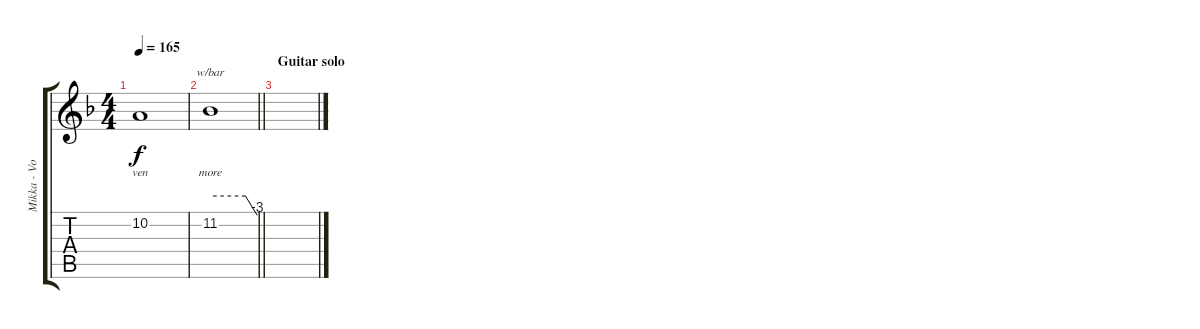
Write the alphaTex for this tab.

\track ("Mikka - Vox" "Mikka - Vo") {instrument violin}
\staff {score tabs}
\tuning (E4 B3 G3 D3 A2 E2) {hide}
\ts (4 4)
\tempo 165
\clef g2
\ks dminor
10.2.1{lyrics (0 "ven") lyrics (1 "") lyrics (2 "") lyrics (3 "") lyrics (4 "") dy f} |
\barLineRight lightlight
11.2.1{tbe (custom default 0 0 45 0 60 -12) lyrics (0 "more") lyrics (1 "") lyrics (2 "") lyrics (3 "") lyrics (4 "")} |
\section ("" "Guitar solo")
